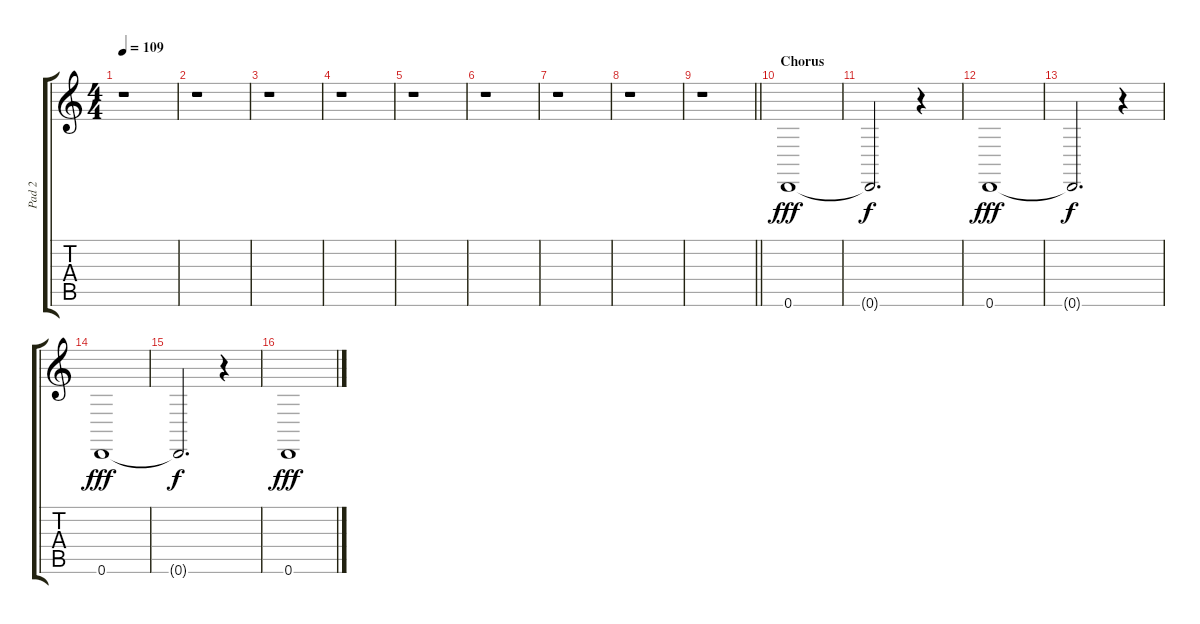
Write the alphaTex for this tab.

\track ("Pad 2" "Pad 2") {instrument seashore}
\staff {score tabs}
\tuning (E4 B3 G3 D3 A2 D2) {hide}
\ts (4 4)
\tempo 109
\clef g2
\ks c
r.1{dy f} |
r.1 |
r.1 |
r.1 |
r.1 |
r.1 |
r.1 |
r.1 |
\barLineRight lightlight
r.1 |
\section ("" "Chorus")
0.6.1{dy fff} |
0.6{t}.2{d dy f} r.4 |
0.6.1{dy fff} |
0.6{t}.2{d dy f} r.4 |
0.6.1{dy fff} |
0.6{t}.2{d dy f} r.4 |
0.6.1{dy fff}
